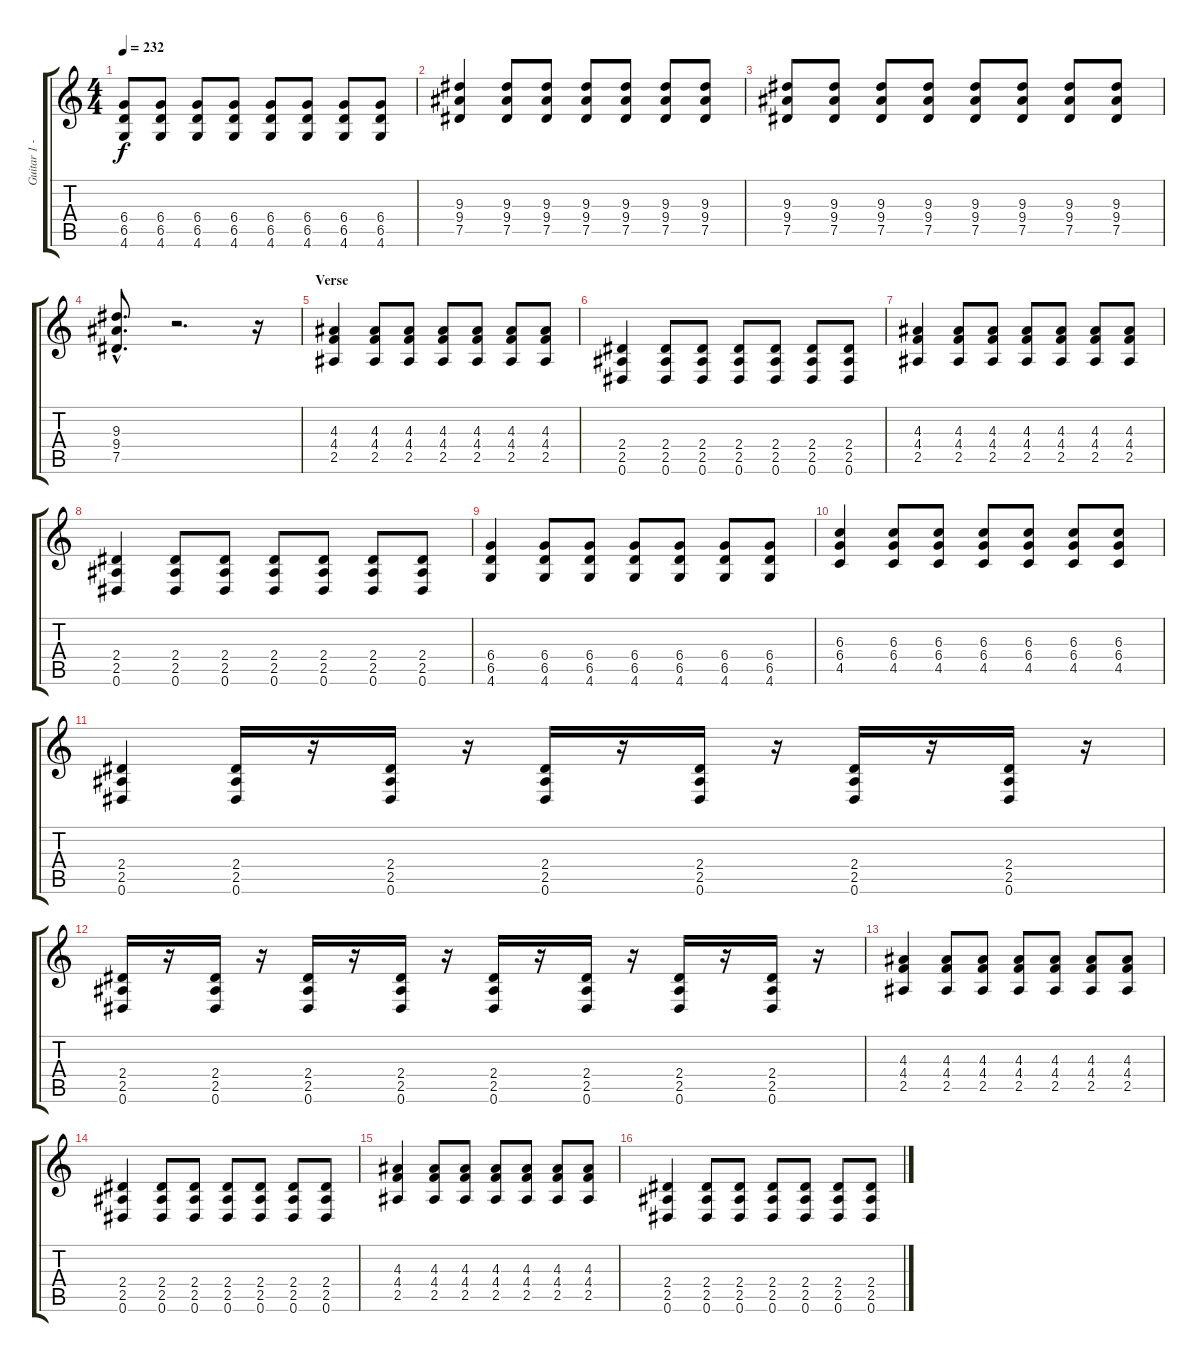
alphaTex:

\track ("Guitar 1 - Mathias" "Guitar 1 -") {instrument distortionguitar}
\staff {score tabs}
\tuning (Eb4 Bb3 Gb3 Db3 Ab2 Eb2) {hide}
\ts (4 4)
\tempo 232
\clef g2
\ks c
(6.4 6.5 4.6).8{dy f} (6.4 6.5 4.6).8 (6.4 6.5 4.6).8 (6.4 6.5 4.6).8 (6.4 6.5 4.6).8 (6.4 6.5 4.6).8 (6.4 6.5 4.6).8 (6.4 6.5 4.6).8 |
(9.3 9.4 7.5).4 (9.3 9.4 7.5).8 (9.3 9.4 7.5).8 (9.3 9.4 7.5).8 (9.3 9.4 7.5).8 (9.3 9.4 7.5).8 (9.3 9.4 7.5).8 |
(9.3 9.4 7.5).8 (9.3 9.4 7.5).8 (9.3 9.4 7.5).8 (9.3 9.4 7.5).8 (9.3 9.4 7.5).8 (9.3 9.4 7.5).8 (9.3 9.4 7.5).8 (9.3 9.4 7.5).8 |
(9.3{hac} 9.4{hac} 7.5{hac}).8{d} r.2{d} r.16 |
\section ("" "Verse")
(4.3 4.4 2.5).4 (4.3 4.4 2.5).8 (4.3 4.4 2.5).8 (4.3 4.4 2.5).8 (4.3 4.4 2.5).8 (4.3 4.4 2.5).8 (4.3 4.4 2.5).8 |
(2.4 2.5 0.6).4 (2.4 2.5 0.6).8 (2.4 2.5 0.6).8 (2.4 2.5 0.6).8 (2.4 2.5 0.6).8 (2.4 2.5 0.6).8 (2.4 2.5 0.6).8 |
(4.3 4.4 2.5).4 (4.3 4.4 2.5).8 (4.3 4.4 2.5).8 (4.3 4.4 2.5).8 (4.3 4.4 2.5).8 (4.3 4.4 2.5).8 (4.3 4.4 2.5).8 |
(2.4 2.5 0.6).4 (2.4 2.5 0.6).8 (2.4 2.5 0.6).8 (2.4 2.5 0.6).8 (2.4 2.5 0.6).8 (2.4 2.5 0.6).8 (2.4 2.5 0.6).8 |
(6.4 6.5 4.6).4 (6.4 6.5 4.6).8 (6.4 6.5 4.6).8 (6.4 6.5 4.6).8 (6.4 6.5 4.6).8 (6.4 6.5 4.6).8 (6.4 6.5 4.6).8 |
(6.3 6.4 4.5).4 (6.3 6.4 4.5).8 (6.3 6.4 4.5).8 (6.3 6.4 4.5).8 (6.3 6.4 4.5).8 (6.3 6.4 4.5).8 (6.3 6.4 4.5).8 |
(2.4 2.5 0.6).4 (2.4 2.5 0.6).16 r.16 (2.4 2.5 0.6).16 r.16 (2.4 2.5 0.6).16 r.16 (2.4 2.5 0.6).16 r.16 (2.4 2.5 0.6).16 r.16 (2.4 2.5 0.6).16 r.16 |
(2.4 2.5 0.6).16 r.16 (2.4 2.5 0.6).16 r.16 (2.4 2.5 0.6).16 r.16 (2.4 2.5 0.6).16 r.16 (2.4 2.5 0.6).16 r.16 (2.4 2.5 0.6).16 r.16 (2.4 2.5 0.6).16 r.16 (2.4 2.5 0.6).16 r.16 |
(4.3 4.4 2.5).4 (4.3 4.4 2.5).8 (4.3 4.4 2.5).8 (4.3 4.4 2.5).8 (4.3 4.4 2.5).8 (4.3 4.4 2.5).8 (4.3 4.4 2.5).8 |
(2.4 2.5 0.6).4 (2.4 2.5 0.6).8 (2.4 2.5 0.6).8 (2.4 2.5 0.6).8 (2.4 2.5 0.6).8 (2.4 2.5 0.6).8 (2.4 2.5 0.6).8 |
(4.3 4.4 2.5).4 (4.3 4.4 2.5).8 (4.3 4.4 2.5).8 (4.3 4.4 2.5).8 (4.3 4.4 2.5).8 (4.3 4.4 2.5).8 (4.3 4.4 2.5).8 |
(2.4 2.5 0.6).4 (2.4 2.5 0.6).8 (2.4 2.5 0.6).8 (2.4 2.5 0.6).8 (2.4 2.5 0.6).8 (2.4 2.5 0.6).8 (2.4 2.5 0.6).8
